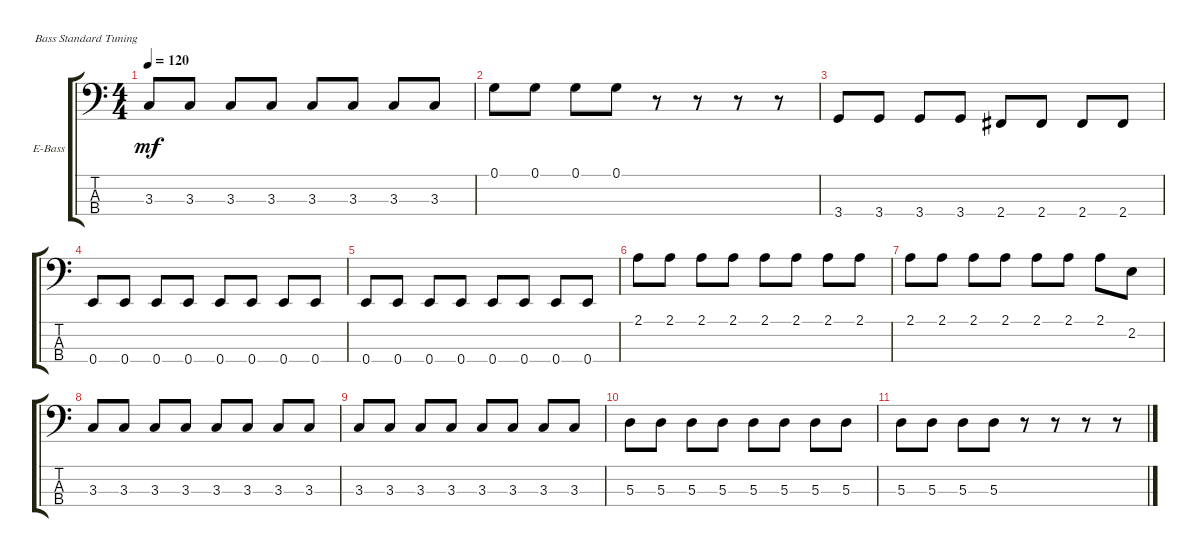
\defaultSystemsLayout 4
\bracketExtendMode groupsimilarinstruments
\firstSystemTrackNameOrientation horizontal
\otherSystemsTrackNameOrientation horizontal
\track ("Electric Bass" "E-Bass") {instrument electricbassfinger}
\staff {score tabs}
\tuning (G2 D2 A1 E1)
\ts (4 4)
\tempo 120
\clef f4
\scale
0.333333
\ks c
3.3.8{dy mf} 3.3.8 3.3.8 3.3.8 3.3.8 3.3.8 3.3.8 3.3.8 |
\scale
0.333333 0.1.8 0.1.8 0.1.8 0.1.8 r.8 r.8 r.8 r.8 |
\scale
0.333333 3.4.8 3.4.8 3.4.8 3.4.8 2.4.8 2.4.8 2.4.8 2.4.8 |
\scale
0.333333 0.4.8 0.4.8 0.4.8 0.4.8 0.4.8 0.4.8 0.4.8 0.4.8 |
\scale
0.333333 0.4.8 0.4.8 0.4.8 0.4.8 0.4.8 0.4.8 0.4.8 0.4.8 |
\scale
0.333333 2.1.8 2.1.8 2.1.8 2.1.8 2.1.8 2.1.8 2.1.8 2.1.8 |
\scale
0.333333 2.1.8 2.1.8 2.1.8 2.1.8 2.1.8 2.1.8 2.1.8 2.2.8 |
\scale
0.333333 3.3.8 3.3.8 3.3.8 3.3.8 3.3.8 3.3.8 3.3.8 3.3.8 |
\scale
0.333333 3.3.8 3.3.8 3.3.8 3.3.8 3.3.8 3.3.8 3.3.8 3.3.8 |
\scale
0.333333 5.3.8 5.3.8 5.3.8 5.3.8 5.3.8 5.3.8 5.3.8 5.3.8 |
\scale
0.333333 5.3.8 5.3.8 5.3.8 5.3.8 r.8 r.8 r.8 r.8 |
\scale
0.333333 |
\scale
0.333333 |
\scale
0.333333 |
\scale
0.333333 |
\scale
0.333333
